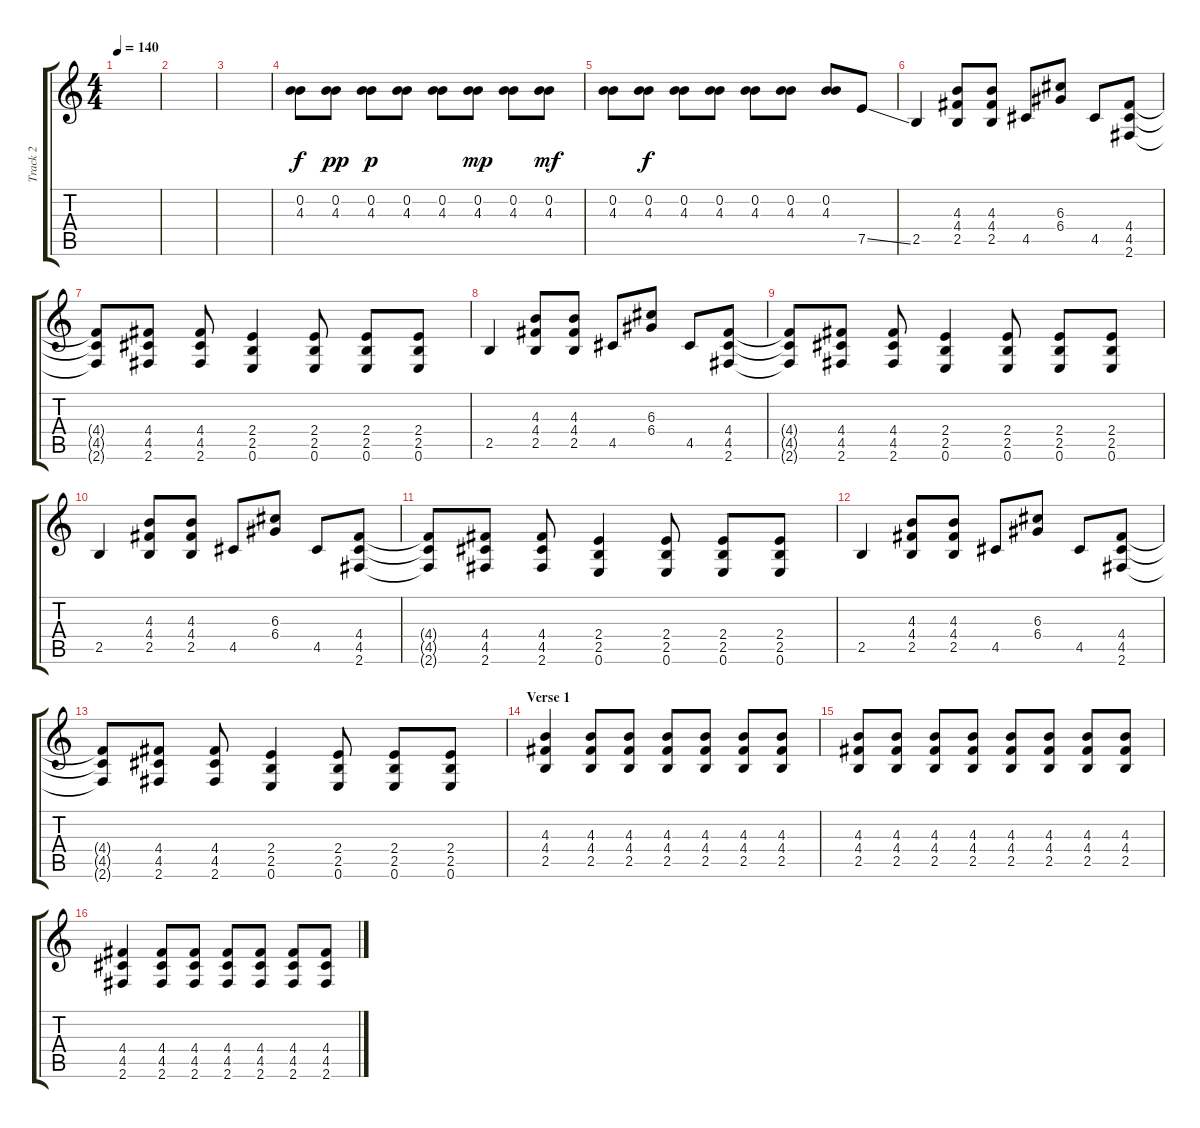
\track ("Track 2" "Track 2") {instrument acousticguitarnylon}
\staff {score tabs}
\tuning (E4 B3 G3 D3 A2 E2) {hide}
\ts (4 4)
\tempo 140
\clef g2
\ks c
|
|
|
(0.2 4.3).8 (0.2 4.3).8{dy pp} (0.2 4.3).8{dy p} (0.2 4.3).8 (0.2 4.3).8 (0.2 4.3).8{dy mp} (0.2 4.3).8 (0.2 4.3).8{dy mf} |
(0.2 4.3).8 (0.2 4.3).8{dy f} (0.2 4.3).8 (0.2 4.3).8 (0.2 4.3).8 (0.2 4.3).8 (0.2 4.3).8 7.5{ss}.8 |
2.5.4 (4.3 4.4 2.5).8 (4.3 4.4 2.5).8 4.5.8 (6.3 6.4).8 4.5.8 (4.4 4.5 2.6).8 |
(4.4{t} 4.5{t} 2.6{t}).8 (4.4 4.5 2.6).8 (4.4 4.5 2.6).8 (2.4 2.5 0.6).4 (2.4 2.5 0.6).8 (2.4 2.5 0.6).8 (2.4 2.5 0.6).8 |
2.5.4 (4.3 4.4 2.5).8 (4.3 4.4 2.5).8 4.5.8 (6.3 6.4).8 4.5.8 (4.4 4.5 2.6).8 |
(4.4{t} 4.5{t} 2.6{t}).8 (4.4 4.5 2.6).8 (4.4 4.5 2.6).8 (2.4 2.5 0.6).4 (2.4 2.5 0.6).8 (2.4 2.5 0.6).8 (2.4 2.5 0.6).8 |
2.5.4 (4.3 4.4 2.5).8 (4.3 4.4 2.5).8 4.5.8 (6.3 6.4).8 4.5.8 (4.4 4.5 2.6).8 |
(4.4{t} 4.5{t} 2.6{t}).8 (4.4 4.5 2.6).8 (4.4 4.5 2.6).8 (2.4 2.5 0.6).4 (2.4 2.5 0.6).8 (2.4 2.5 0.6).8 (2.4 2.5 0.6).8 |
2.5.4 (4.3 4.4 2.5).8 (4.3 4.4 2.5).8 4.5.8 (6.3 6.4).8 4.5.8 (4.4 4.5 2.6).8 |
(4.4{t} 4.5{t} 2.6{t}).8 (4.4 4.5 2.6).8 (4.4 4.5 2.6).8 (2.4 2.5 0.6).4 (2.4 2.5 0.6).8 (2.4 2.5 0.6).8 (2.4 2.5 0.6).8 |
\section ("" "Verse 1")
(4.3 4.4 2.5).4 (4.3 4.4 2.5).8 (4.3 4.4 2.5).8 (4.3 4.4 2.5).8 (4.3 4.4 2.5).8 (4.3 4.4 2.5).8 (4.3 4.4 2.5).8 |
(4.3 4.4 2.5).8 (4.3 4.4 2.5).8 (4.3 4.4 2.5).8 (4.3 4.4 2.5).8 (4.3 4.4 2.5).8 (4.3 4.4 2.5).8 (4.3 4.4 2.5).8 (4.3 4.4 2.5).8 |
(4.4 4.5 2.6).4 (4.4 4.5 2.6).8 (4.4 4.5 2.6).8 (4.4 4.5 2.6).8 (4.4 4.5 2.6).8 (4.4 4.5 2.6).8 (4.4 4.5 2.6).8
